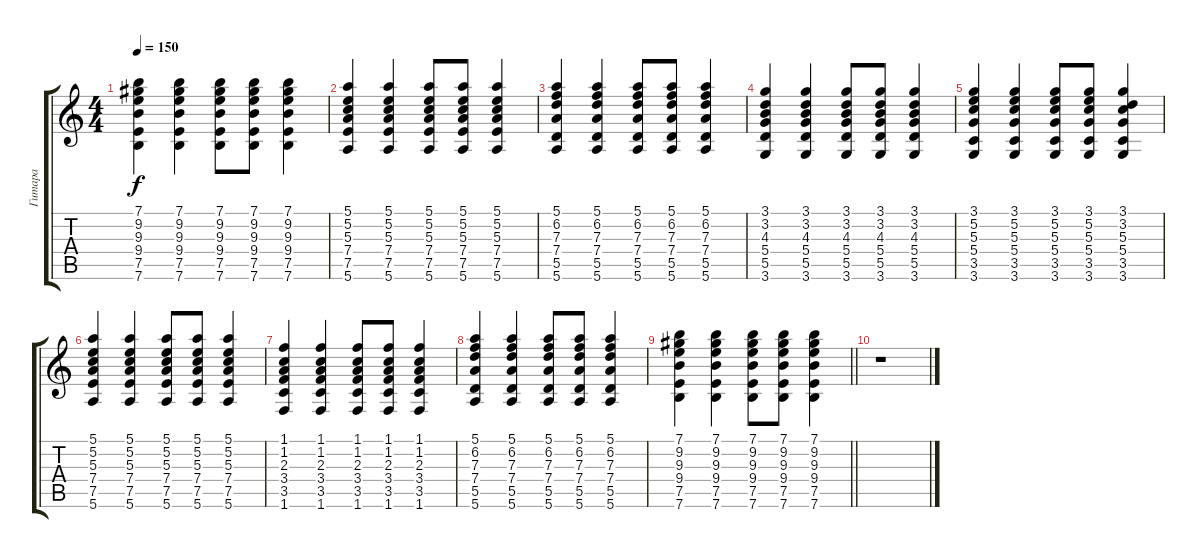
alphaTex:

\track ("Гитара" "Гитара") {instrument acousticguitarsteel}
\staff {score tabs}
\tuning (E4 B3 G3 D3 A2 E2) {hide}
\ts (4 4)
\tempo 150
\clef g2
\ks c
(7.1 9.2 9.3 9.4 7.5 7.6).4{dy f} (7.1 9.2 9.3 9.4 7.5 7.6).4 (7.1 9.2 9.3 9.4 7.5 7.6).8 (7.1 9.2 9.3 9.4 7.5 7.6).8 (7.1 9.2 9.3 9.4 7.5 7.6).4 |
(5.1 5.2 5.3 7.4 7.5 5.6).4 (5.1 5.2 5.3 7.4 7.5 5.6).4 (5.1 5.2 5.3 7.4 7.5 5.6).8 (5.1 5.2 5.3 7.4 7.5 5.6).8 (5.1 5.2 5.3 7.4 7.5 5.6).4 |
(5.1 6.2 7.3 7.4 5.5 5.6).4 (5.1 6.2 7.3 7.4 5.5 5.6).4 (5.1 6.2 7.3 7.4 5.5 5.6).8 (5.1 6.2 7.3 7.4 5.5 5.6).8 (5.1 6.2 7.3 7.4 5.5 5.6).4 |
(3.1 3.2 4.3 5.4 5.5 3.6).4 (3.1 3.2 4.3 5.4 5.5 3.6).4 (3.1 3.2 4.3 5.4 5.5 3.6).8 (3.1 3.2 4.3 5.4 5.5 3.6).8 (3.1 3.2 4.3 5.4 5.5 3.6).4 |
(3.1 5.2 5.3 5.4 3.5 3.6).4 (3.1 5.2 5.3 5.4 3.5 3.6).4 (3.1 5.2 5.3 5.4 3.5 3.6).8 (3.1 5.2 5.3 5.4 3.5 3.6).8 (3.1 3.2 5.3 5.4 3.5 3.6).4 |
(5.1 5.2 5.3 7.4 7.5 5.6).4 (5.1 5.2 5.3 7.4 7.5 5.6).4 (5.1 5.2 5.3 7.4 7.5 5.6).8 (5.1 5.2 5.3 7.4 7.5 5.6).8 (5.1 5.2 5.3 7.4 7.5 5.6).4 |
(1.1 1.2 2.3 3.4 3.5 1.6).4 (1.1 1.2 2.3 3.4 3.5 1.6).4 (1.1 1.2 2.3 3.4 3.5 1.6).8 (1.1 1.2 2.3 3.4 3.5 1.6).8 (1.1 1.2 2.3 3.4 3.5 1.6).4 |
(5.1 6.2 7.3 7.4 5.5 5.6).4 (5.1 6.2 7.3 7.4 5.5 5.6).4 (5.1 6.2 7.3 7.4 5.5 5.6).8 (5.1 6.2 7.3 7.4 5.5 5.6).8 (5.1 6.2 7.3 7.4 5.5 5.6).4 |
\barLineRight lightlight
(7.1 9.2 9.3 9.4 7.5 7.6).4 (7.1 9.2 9.3 9.4 7.5 7.6).4 (7.1 9.2 9.3 9.4 7.5 7.6).8 (7.1 9.2 9.3 9.4 7.5 7.6).8 (7.1 9.2 9.3 9.4 7.5 7.6).4 |
r.1
